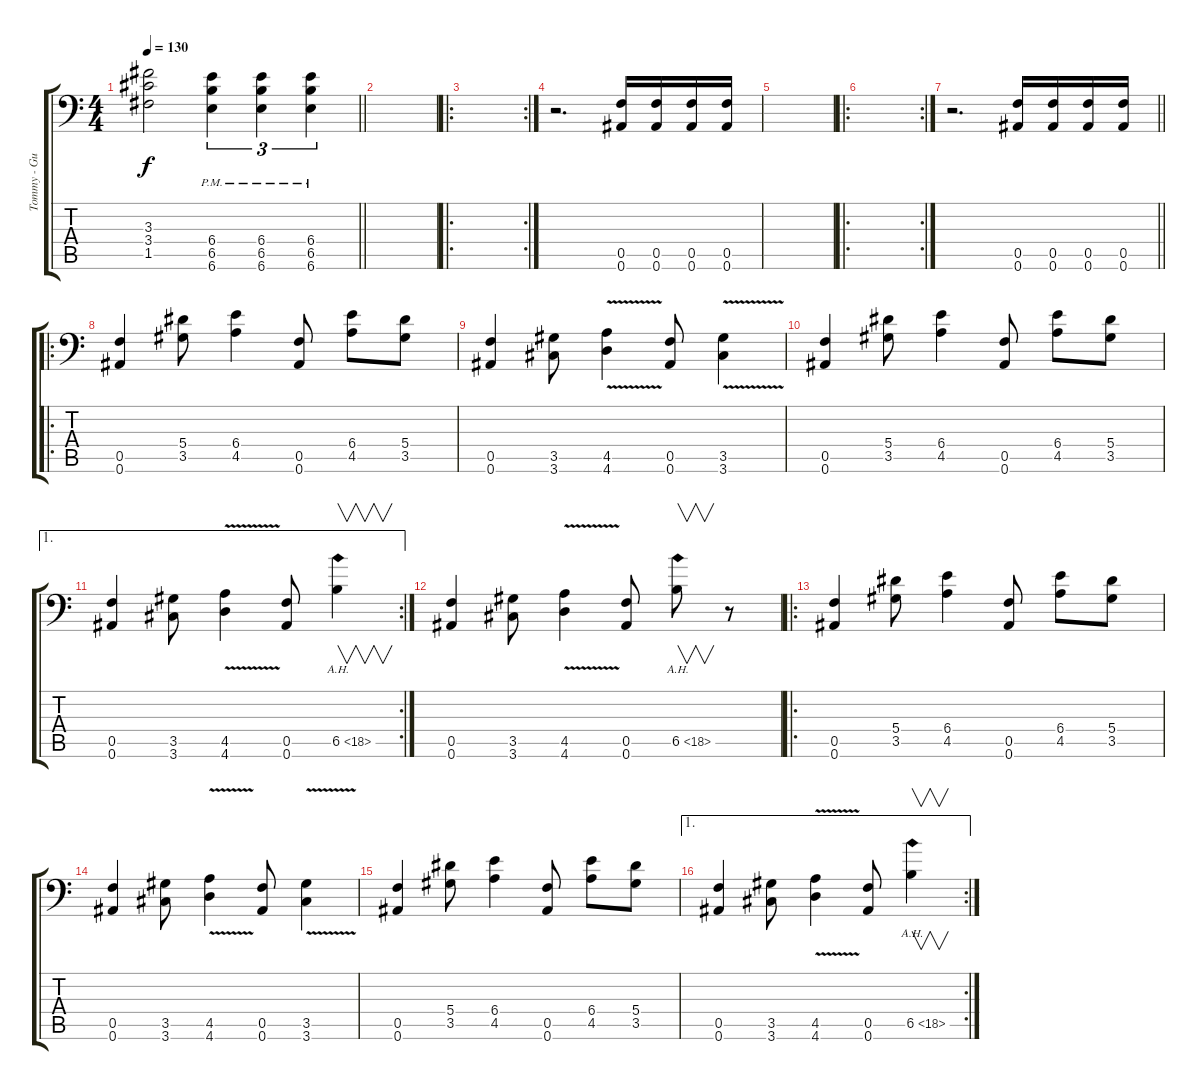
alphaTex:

\track ("Tommy - Guitar 2" "Tommy - Gu") {instrument distortionguitar}
\staff {score tabs}
\tuning (C4 G3 Eb3 Bb2 F2 Bb1) {hide}
\ts (4 4)
\tempo 130
\clef f4
\barLineRight lightlight
\ks c
(3.3{t} 3.4{t} 1.5{t}).2{dy f} (6.4{pm} 6.5{pm} 6.6{pm}).4{tu (3 2)} (6.4{pm} 6.5{pm} 6.6{pm}).4{tu (3 2)} (6.4{pm} 6.5{pm} 6.6{pm}).4{tu (3 2)} |
\section ("" "")
|
\ro
\rc 2
|
r.2{d} (0.5 0.6).16 (0.5 0.6).16 (0.5 0.6).16 (0.5 0.6).16 |
|
\ro
\rc 2
|
\barLineRight lightlight
r.2{d} (0.5 0.6).16 (0.5 0.6).16 (0.5 0.6).16 (0.5 0.6).16 |
\ro
\section ("" "")
(0.5 0.6).4 (5.4 3.5).8 (6.4 4.5).4 (0.5 0.6).8 (6.4 4.5).8 (5.4 3.5).8 |
(0.5 0.6).4 (3.5 3.6).8 (4.5{v} 4.6{v}).4 (0.5 0.6).8 (3.5{v} 3.6{v}).4 |
(0.5 0.6).4 (5.4 3.5).8 (6.4 4.5).4 (0.5 0.6).8 (6.4 4.5).8 (5.4 3.5).8 |
\ae 1
\rc 2
(0.5 0.6).4 (3.5 3.6).8 (4.5{v} 4.6{v}).4 (0.5 0.6).8 6.5{ah 12}.4{v} |
(0.5 0.6).4 (3.5 3.6).8 (4.5{v} 4.6{v}).4 (0.5 0.6).8 6.5{ah 12}.8{v} r.8 |
\ro
(0.5 0.6).4 (5.4 3.5).8 (6.4 4.5).4 (0.5 0.6).8 (6.4 4.5).8 (5.4 3.5).8 |
(0.5 0.6).4 (3.5 3.6).8 (4.5{v} 4.6{v}).4 (0.5 0.6).8 (3.5{v} 3.6{v}).4 |
(0.5 0.6).4 (5.4 3.5).8 (6.4 4.5).4 (0.5 0.6).8 (6.4 4.5).8 (5.4 3.5).8 |
\ae 1
\rc 2
(0.5 0.6).4 (3.5 3.6).8 (4.5{v} 4.6{v}).4 (0.5 0.6).8 6.5{ah 12}.4{v}
